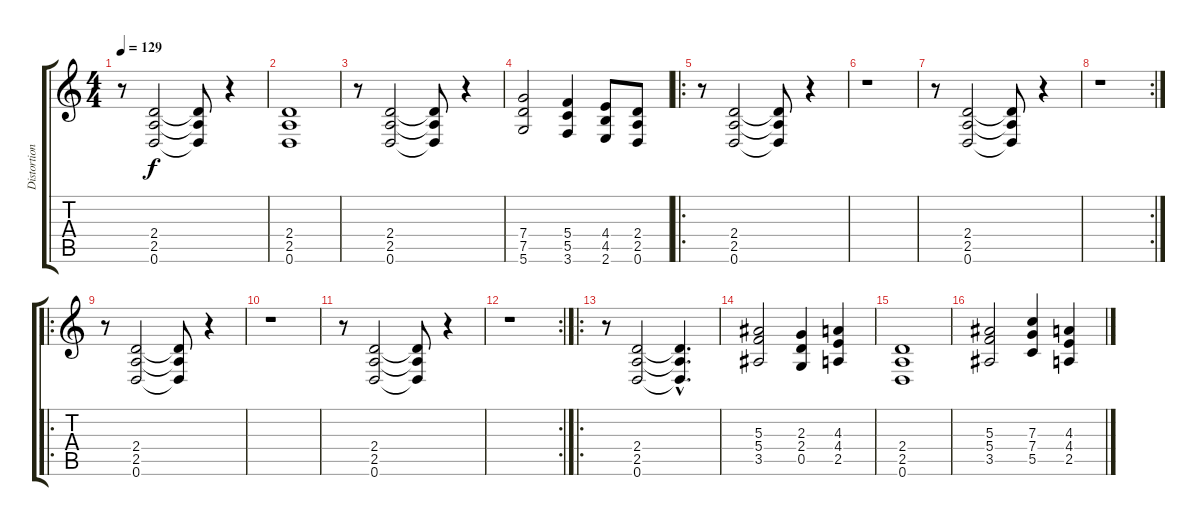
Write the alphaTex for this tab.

\track ("Distortion Guitar 2" "Distortion") {instrument distortionguitar}
\staff {score tabs}
\tuning (D4 A3 F3 C3 G2 D2) {hide}
\ts (4 4)
\tempo 129
\clef g2
\ks c
r.8{dy f} (2.4 2.5 0.6).2 (2.4{t} 2.5{t} 0.6{t}).8 r.4 |
(2.4 2.5 0.6).1 |
r.8 (2.4 2.5 0.6).2 (2.4{t} 2.5{t} 0.6{t}).8 r.4 |
(7.4 7.5 5.6).2 (5.4 5.5 3.6).4 (4.4 4.5 2.6).8 (2.4 2.5 0.6).8 |
\ro
r.8 (2.4 2.5 0.6).2 (2.4{t} 2.5{t} 0.6{t}).8 r.4 |
r.1 |
r.8 (2.4 2.5 0.6).2 (2.4{t} 2.5{t} 0.6{t}).8 r.4 |
\rc 2
r.1 |
\ro
r.8 (2.4 2.5 0.6).2 (2.4{t} 2.5{t} 0.6{t}).8 r.4 |
r.1 |
r.8 (2.4 2.5 0.6).2 (2.4{t} 2.5{t} 0.6{t}).8 r.4 |
\rc 2
r.1 |
\ro
r.8 (2.4 2.5 0.6).2 (2.4{hac t} 2.5{hac t} 0.6{hac t}).4{d} |
(5.3 5.4 3.5).2 (2.3 2.4 0.5).4 (4.3 4.4 2.5).4 |
(2.4 2.5 0.6).1 |
(5.3 5.4 3.5).2 (7.3 7.4 5.5).4 (4.3 4.4 2.5).4
